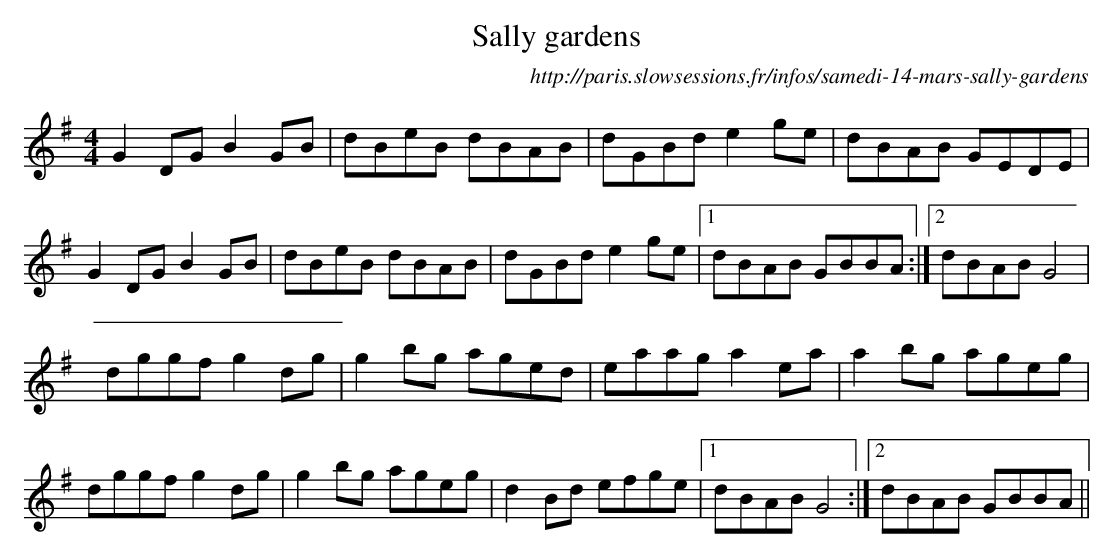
X:1
T:Sally gardens
O:http://paris.slowsessions.fr/infos/samedi-14-mars-sally-gardens
M:4/4
K:G
G2DG B2GB|dBeB dBAB|dGBd e2ge|dBAB GEDE|
G2DG B2GB|dBeB dBAB|dGBd e2ge|1dBAB GBBA:|2dBAB G4|
dggf g2dg|g2bg aged|eaag a2ea|a2bg ageg|
dggf g2dg|g2bg ageg|d2Bd efge|1dBAB G4 :|2 dBAB GBBA||
